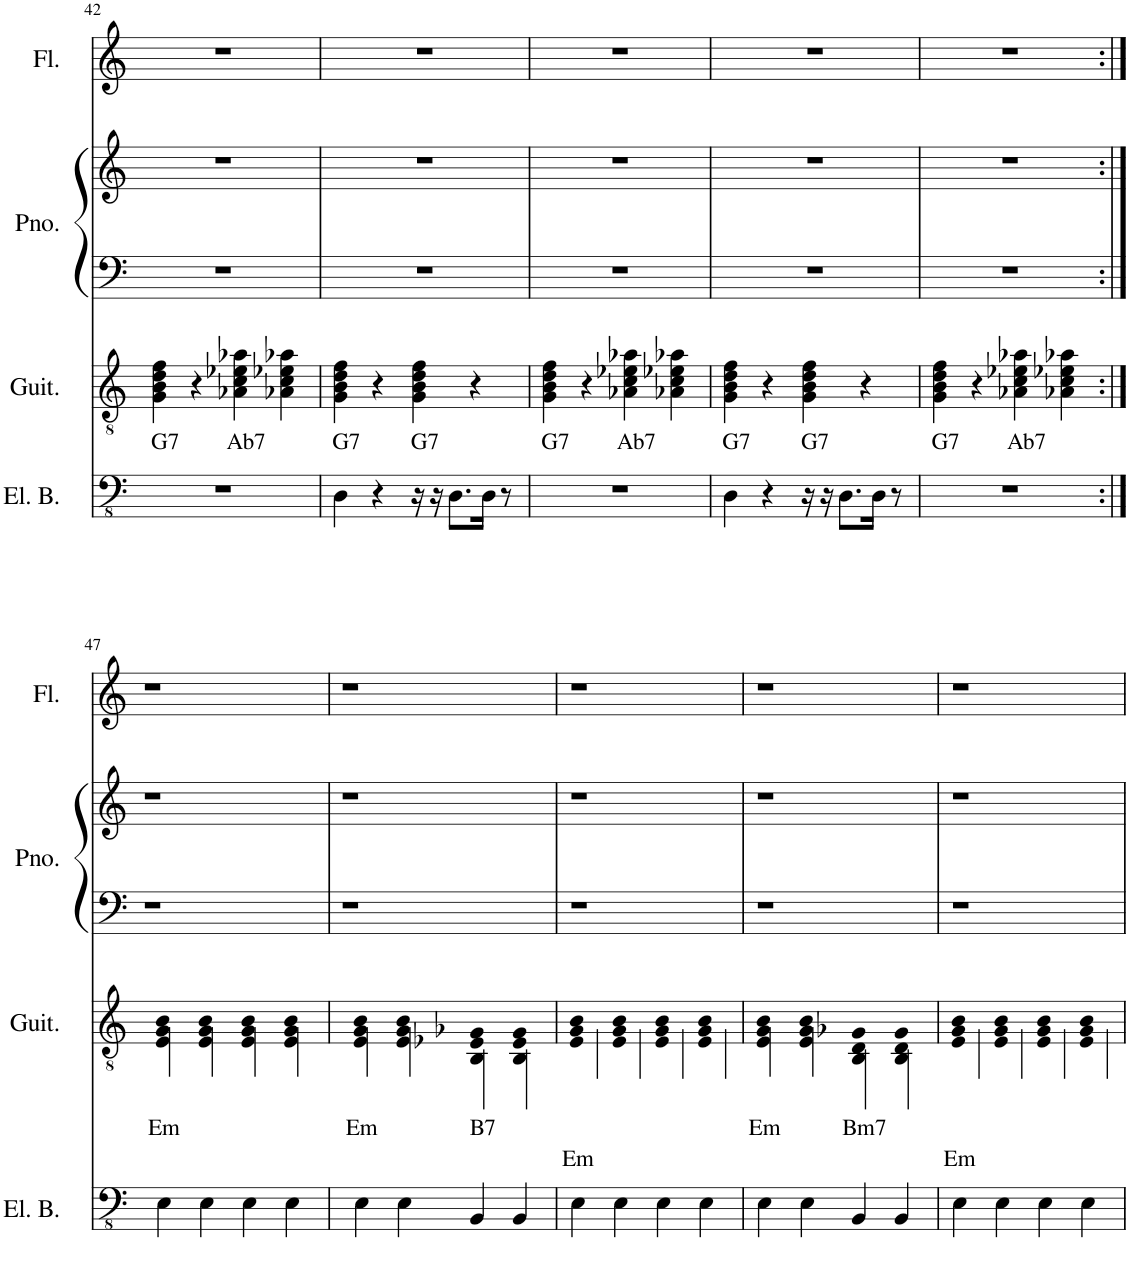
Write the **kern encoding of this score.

**kern	**kern	**text	**kern	**kern	**kern
*part4	*part3	*part3	*part2	*part2	*part1
*staff5	*staff4	*staff4	*staff3	*staff2	*staff1
*I"Electric Bass	*I"Guitar	*	*I"Piano	*	*I"Flute
*I'El. B.	*I'Guit.	*	*I'Pno.	*	*I'Fl.
!!LO:PB:g=z
*clefFv4	*clefGv2	*	*clefF4	*clefG2	*clefG2
*k[]	*k[]	*	*k[]	*k[]	*k[]
*M4/4	*M4/4	*	*M4/4	*M4/4	*M4/4
=42	=42	=42	=42	=42	=42
!	!	!LO:LY:b	!	!	!
1r	4G\ 4B\ 4d\ 4f\	G7	1r	1r	1r
.	4r	.	.	.	.
!	!	!LO:LY:b	!	!	!
.	4A-X\ 4c\ 4e-X\ 4a-X\	Ab7	.	.	.
.	4A-X\ 4c\ 4e-X\ 4a-X\	.	.	.	.
=43	=43	=43	=43	=43	=43
!	!	!LO:LY:b	!	!	!
4DD\	4G\ 4B\ 4d\ 4f\	G7	1r	1r	1r
4r	4r	.	.	.	.
!	!	!LO:LY:b	!	!	!
16r	4G\ 4B\ 4d\ 4f\	G7	.	.	.
16r	.	.	.	.	.
8.DD\L	.	.	.	.	.
.	4r	.	.	.	.
16DD\Jk	.	.	.	.	.
8r	.	.	.	.	.
=44	=44	=44	=44	=44	=44
!	!	!LO:LY:b	!	!	!
1r	4G\ 4B\ 4d\ 4f\	G7	1r	1r	1r
.	4r	.	.	.	.
!	!	!LO:LY:b	!	!	!
.	4A-X\ 4c\ 4e-X\ 4a-X\	Ab7	.	.	.
.	4A-X\ 4c\ 4e-X\ 4a-X\	.	.	.	.
=45	=45	=45	=45	=45	=45
!	!	!LO:LY:b	!	!	!
4DD\	4G\ 4B\ 4d\ 4f\	G7	1r	1r	1r
4r	4r	.	.	.	.
!	!	!LO:LY:b	!	!	!
16r	4G\ 4B\ 4d\ 4f\	G7	.	.	.
16r	.	.	.	.	.
8.DD\L	.	.	.	.	.
.	4r	.	.	.	.
16DD\Jk	.	.	.	.	.
8r	.	.	.	.	.
=46	=46	=46	=46	=46	=46
!	!	!LO:LY:b	!	!	!
1r	4G\ 4B\ 4d\ 4f\	G7	1r	1r	1r
.	4r	.	.	.	.
!	!	!LO:LY:b	!	!	!
.	4A-X\ 4c\ 4e-X\ 4a-X\	Ab7	.	.	.
.	4A-X\ 4c\ 4e-X\ 4a-X\	.	.	.	.
!!LO:LB:g=z
=47:|!	=47:|!	=47:|!	=47:|!	=47:|!	=47:|!
!	!	!LO:LY:b	!	!	!
4EE\	4E/ 4G/ 4B/	Em	1r	1r	1r
4EE\	4E/ 4G/ 4B/	.	.	.	.
4EE\	4E/ 4G/ 4B/	.	.	.	.
4EE\	4E/ 4G/ 4B/	.	.	.	.
=48	=48	=48	=48	=48	=48
!	!	!LO:LY:b	!	!	!
4EE\	4E/ 4G/ 4B/	Em	1r	1r	1r
4EE\	4E/ 4G/ 4B/	.	.	.	.
!	!	!LO:LY:b	!	!	!
4BBB/	4BB/ 4E-X/ 4G-X/	B7	.	.	.
4BBB/	4BB/ 4E-/ 4G-/	.	.	.	.
=49	=49	=49	=49	=49	=49
!	!	!LO:LY:b	!	!	!
4EE\	4E/ 4G/ 4B/	Em	1r	1r	1r
4EE\	4E/ 4G/ 4B/	.	.	.	.
4EE\	4E/ 4G/ 4B/	.	.	.	.
4EE\	4E/ 4G/ 4B/	.	.	.	.
=50	=50	=50	=50	=50	=50
!	!	!LO:LY:b	!	!	!
4EE\	4E/ 4G/ 4B/	Em	1r	1r	1r
4EE\	4E/ 4G/ 4B/	.	.	.	.
!	!	!LO:LY:b	!	!	!
4BBB/	4BB/ 4D/ 4G-X/	Bm7	.	.	.
4BBB/	4BB/ 4D/ 4G-/	.	.	.	.
=51	=51	=51	=51	=51	=51
!	!	!LO:LY:b	!	!	!
4EE\	4E/ 4G/ 4B/	Em	1r	1r	1r
4EE\	4E/ 4G/ 4B/	.	.	.	.
4EE\	4E/ 4G/ 4B/	.	.	.	.
4EE\	4E/ 4G/ 4B/	.	.	.	.
=	=	=	=	=	=
*-	*-	*-	*-	*-	*-
